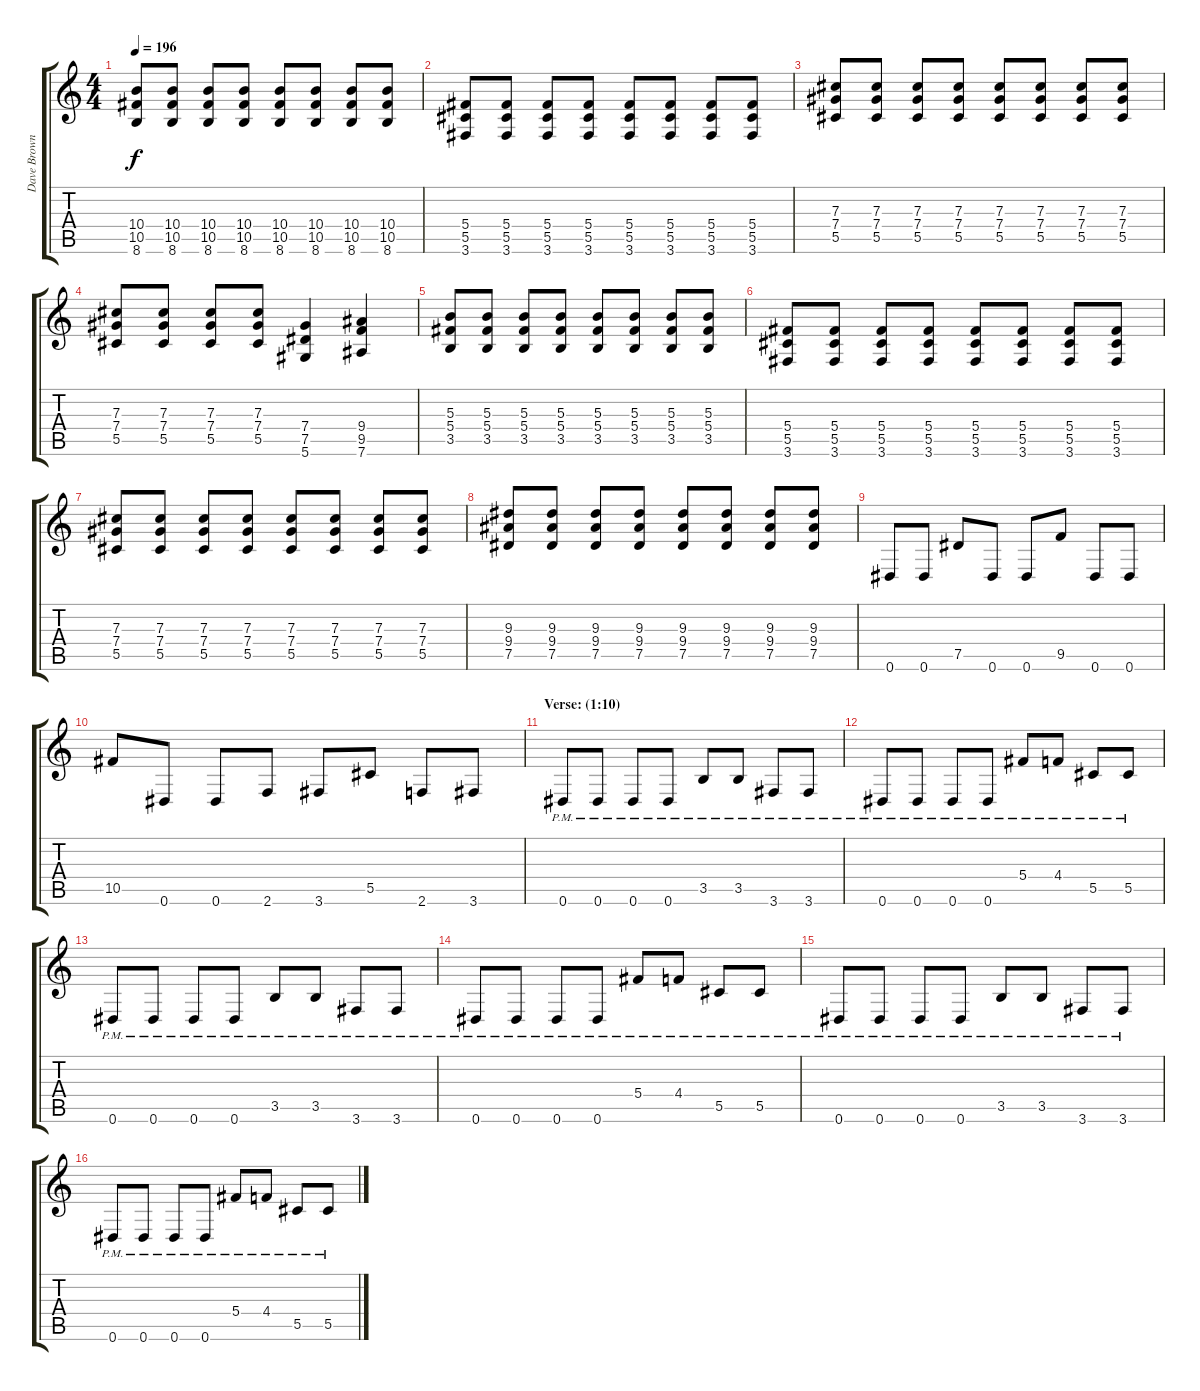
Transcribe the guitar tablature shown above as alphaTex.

\track ("Dave Brownsound - Lead Guitar" "Dave Brown") {instrument distortionguitar}
\staff {score tabs}
\tuning (Eb4 Bb3 Gb3 Db3 Ab2 Eb2) {hide}
\ts (4 4)
\tempo 196
\clef g2
\ks c
(10.4 10.5 8.6).8{dy f} (10.4 10.5 8.6).8 (10.4 10.5 8.6).8 (10.4 10.5 8.6).8 (10.4 10.5 8.6).8 (10.4 10.5 8.6).8 (10.4 10.5 8.6).8 (10.4 10.5 8.6).8 |
(5.4 5.5 3.6).8 (5.4 5.5 3.6).8 (5.4 5.5 3.6).8 (5.4 5.5 3.6).8 (5.4 5.5 3.6).8 (5.4 5.5 3.6).8 (5.4 5.5 3.6).8 (5.4 5.5 3.6).8 |
(7.3 7.4 5.5).8 (7.3 7.4 5.5).8 (7.3 7.4 5.5).8 (7.3 7.4 5.5).8 (7.3 7.4 5.5).8 (7.3 7.4 5.5).8 (7.3 7.4 5.5).8 (7.3 7.4 5.5).8 |
(7.3 7.4 5.5).8 (7.3 7.4 5.5).8 (7.3 7.4 5.5).8 (7.3 7.4 5.5).8 (7.4 7.5 5.6).4 (9.4 9.5 7.6).4 |
(5.3 5.4 3.5).8 (5.3 5.4 3.5).8 (5.3 5.4 3.5).8 (5.3 5.4 3.5).8 (5.3 5.4 3.5).8 (5.3 5.4 3.5).8 (5.3 5.4 3.5).8 (5.3 5.4 3.5).8 |
(5.4 5.5 3.6).8 (5.4 5.5 3.6).8 (5.4 5.5 3.6).8 (5.4 5.5 3.6).8 (5.4 5.5 3.6).8 (5.4 5.5 3.6).8 (5.4 5.5 3.6).8 (5.4 5.5 3.6).8 |
(7.3 7.4 5.5).8 (7.3 7.4 5.5).8 (7.3 7.4 5.5).8 (7.3 7.4 5.5).8 (7.3 7.4 5.5).8 (7.3 7.4 5.5).8 (7.3 7.4 5.5).8 (7.3 7.4 5.5).8 |
(9.3 9.4 7.5).8 (9.3 9.4 7.5).8 (9.3 9.4 7.5).8 (9.3 9.4 7.5).8 (9.3 9.4 7.5).8 (9.3 9.4 7.5).8 (9.3 9.4 7.5).8 (9.3 9.4 7.5).8 |
0.6.8 0.6.8 7.5.8 0.6.8 0.6.8 9.5.8 0.6.8 0.6.8 |
10.5.8 0.6.8 0.6.8 2.6.8 3.6.8 5.5.8 2.6.8 3.6.8 |
\section ("" "Verse: (1:10)")
0.6{pm}.8 0.6{pm}.8 0.6{pm}.8 0.6{pm}.8 3.5{pm}.8 3.5{pm}.8 3.6{pm}.8 3.6{pm}.8 |
0.6{pm}.8 0.6{pm}.8 0.6{pm}.8 0.6{pm}.8 5.4{pm}.8 4.4{pm}.8 5.5{pm}.8 5.5{pm}.8 |
0.6{pm}.8 0.6{pm}.8 0.6{pm}.8 0.6{pm}.8 3.5{pm}.8 3.5{pm}.8 3.6{pm}.8 3.6{pm}.8 |
0.6{pm}.8 0.6{pm}.8 0.6{pm}.8 0.6{pm}.8 5.4{pm}.8 4.4{pm}.8 5.5{pm}.8 5.5{pm}.8 |
0.6{pm}.8 0.6{pm}.8 0.6{pm}.8 0.6{pm}.8 3.5{pm}.8 3.5{pm}.8 3.6{pm}.8 3.6{pm}.8 |
0.6{pm}.8 0.6{pm}.8 0.6{pm}.8 0.6{pm}.8 5.4{pm}.8 4.4{pm}.8 5.5{pm}.8 5.5{pm}.8
